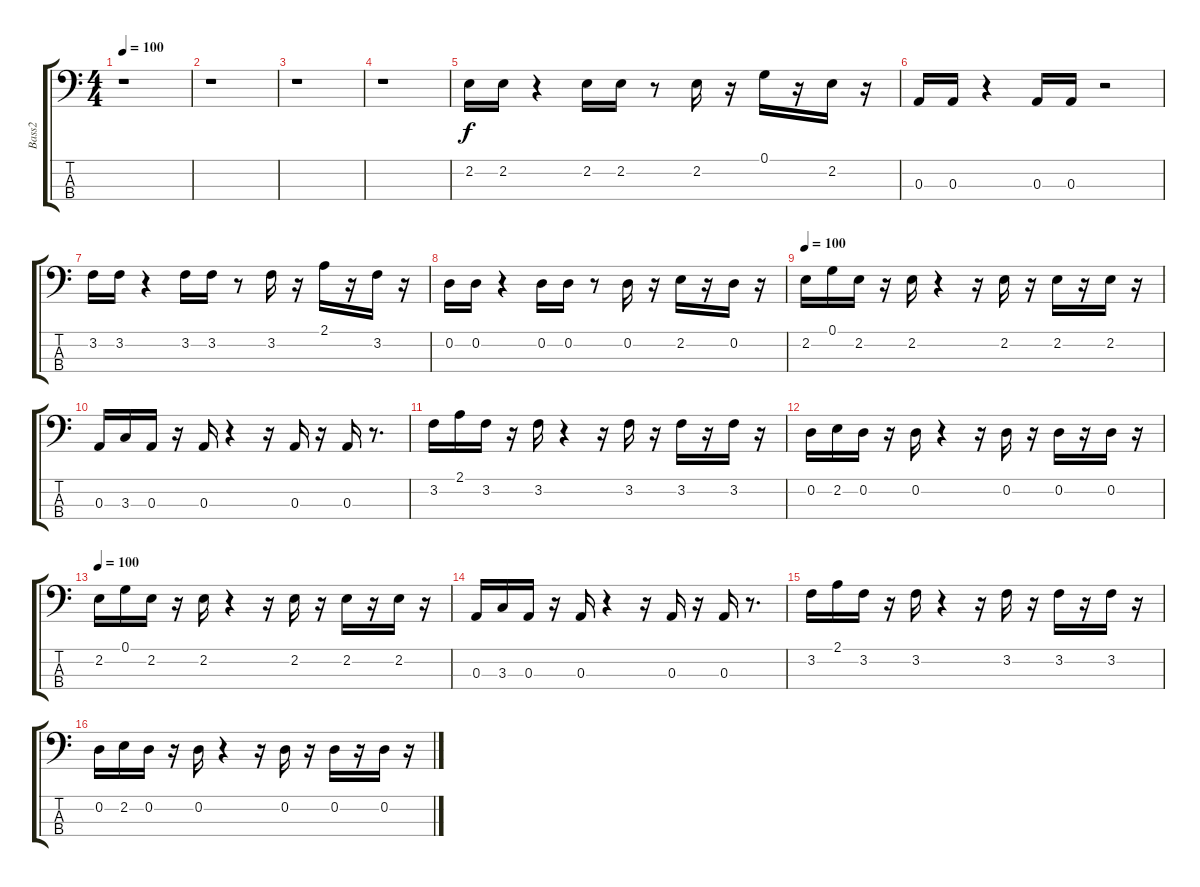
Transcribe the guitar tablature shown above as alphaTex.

\track ("Bass2" "Bass2") {instrument fretlessbass}
\staff {score tabs}
\tuning (G2 D2 A1 E1) {hide}
\ts (4 4)
\tempo 100
\clef f4
\ks c
r.1{dy f} |
r.1 |
r.1 |
r.1 |
2.2.16 2.2.16 r.4 2.2.16 2.2.16 r.8 2.2.16 r.16 0.1.16 r.16 2.2.16 r.16 |
0.3.16 0.3.16 r.4 0.3.16 0.3.16 r.2 |
3.2.16 3.2.16 r.4 3.2.16 3.2.16 r.8 3.2.16 r.16 2.1.16 r.16 3.2.16 r.16 |
0.2.16 0.2.16 r.4 0.2.16 0.2.16 r.8 0.2.16 r.16 2.2.16 r.16 0.2.16 r.16 |
\tempo 100
2.2.16 0.1.16 2.2.16 r.16 2.2.16 r.4 r.16 2.2.16 r.16 2.2.16 r.16 2.2.16 r.16 |
0.3.16 3.3.16 0.3.16 r.16 0.3.16 r.4 r.16 0.3.16 r.16 0.3.16 r.8{d} |
3.2.16 2.1.16 3.2.16 r.16 3.2.16 r.4 r.16 3.2.16 r.16 3.2.16 r.16 3.2.16 r.16 |
0.2.16 2.2.16 0.2.16 r.16 0.2.16 r.4 r.16 0.2.16 r.16 0.2.16 r.16 0.2.16 r.16 |
\tempo 100
2.2.16 0.1.16 2.2.16 r.16 2.2.16 r.4 r.16 2.2.16 r.16 2.2.16 r.16 2.2.16 r.16 |
0.3.16 3.3.16 0.3.16 r.16 0.3.16 r.4 r.16 0.3.16 r.16 0.3.16 r.8{d} |
3.2.16 2.1.16 3.2.16 r.16 3.2.16 r.4 r.16 3.2.16 r.16 3.2.16 r.16 3.2.16 r.16 |
0.2.16 2.2.16 0.2.16 r.16 0.2.16 r.4 r.16 0.2.16 r.16 0.2.16 r.16 0.2.16 r.16
